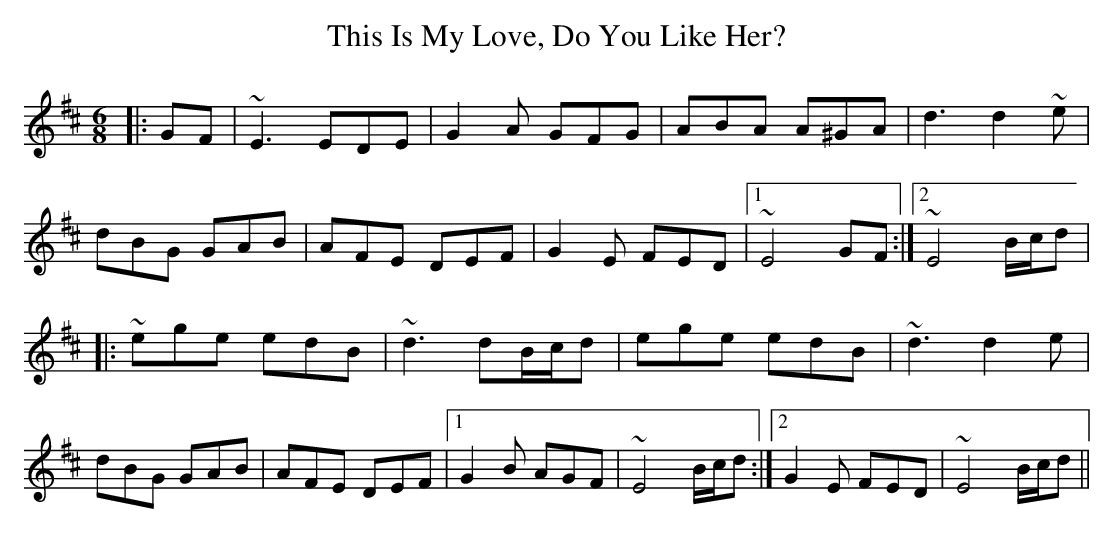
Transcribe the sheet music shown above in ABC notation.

X:1
T: This Is My Love, Do You Like Her?
M: 6/8
L: 1/8
K: Edor
M: 6/8
|: GF |~E3 EDE | G2 A GFG | ABA A^GA | d3 d2 ~e |
dBG GAB | AFE DEF | G2 E FED |1 ~E4 GF:|2 ~E4 B/c/d |
|: ~ege edB |~d3 dB/c/d | ege edB |~d3 d2 e |
dBG GAB | AFE DEF |1 G2 B AGF | ~E4 B/c/d:|2 G2 E FED | ~E4 B/c/d||
